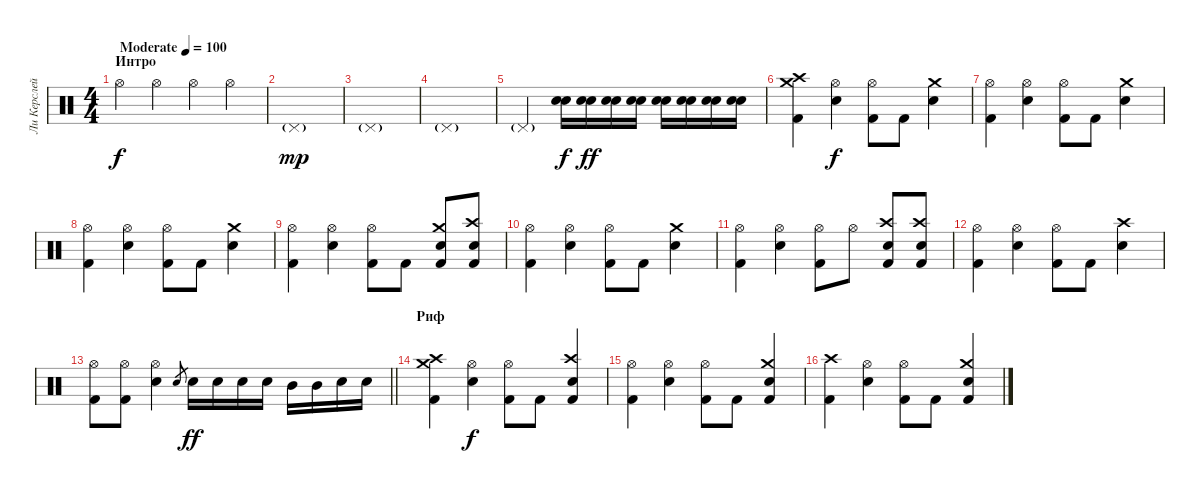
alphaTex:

\track ("Ли Керслейк" "Ли Керслей") {instrument percussion}
\staff {score}
\articulation defaults
\ts (4 4)
\section ("" "Интро")
\tempo (100 "Moderate")
\clef neutral
\ks c "Hi-Hat (open)".4{dy f} "Hi-Hat (open)".4 "Hi-Hat (open)".4 "Hi-Hat (open)".4
|
"Pedal Hi-Hat (hit)"{g}.1{dy mp} |
"Pedal Hi-Hat (hit)"{g}.1 |
"Pedal Hi-Hat (hit)"{g}.1 |
"Pedal Hi-Hat (hit)"{g}.2 ("Snare (hit) 2" "Snare (hit) 2").16{dy f} ("Snare (hit) 2" "Snare (hit) 2").16{dy ff} ("Snare (hit) 2" "Snare (hit) 2").16 ("Snare (hit) 2" "Snare (hit) 2").16 ("Snare (hit) 2" "Snare (hit) 2").16 ("Snare (hit) 2" "Snare (hit) 2").16 ("Snare (hit) 2" "Snare (hit) 2").16 ("Snare (hit) 2" "Snare (hit) 2").16 |
("Crash high (hit)" "Crash medium (hit)" "Kick (hit) 2").4 ("Hi-Hat (open)" "Snare (hit) 2").4{dy f} ("Hi-Hat (open)" "Kick (hit) 2").8 "Kick (hit) 2".8 ("Crash medium (hit)" "Snare (hit) 2").4 |
("Hi-Hat (open)" "Kick (hit) 2").4 ("Hi-Hat (open)" "Snare (hit) 2").4 ("Hi-Hat (open)" "Kick (hit) 2").8 "Kick (hit) 2".8 ("Crash medium (hit)" "Snare (hit) 2").4 |
("Hi-Hat (open)" "Kick (hit) 2").4 ("Hi-Hat (open)" "Snare (hit) 2").4 ("Hi-Hat (open)" "Kick (hit) 2").8 "Kick (hit) 2".8 ("Crash medium (hit)" "Snare (hit) 2").4 |
("Hi-Hat (open)" "Kick (hit) 2").4 ("Hi-Hat (open)" "Snare (hit) 2").4 ("Hi-Hat (open)" "Kick (hit) 2").8 "Kick (hit) 2".8 ("Crash medium (hit)" "Kick (hit) 2" "Snare (hit) 2").8 ("Crash high (hit)" "Kick (hit) 2" "Snare (hit) 2").8 |
("Hi-Hat (open)" "Kick (hit) 2").4 ("Hi-Hat (open)" "Snare (hit) 2").4 ("Hi-Hat (open)" "Kick (hit) 2").8 "Kick (hit) 2".8 ("Crash medium (hit)" "Snare (hit) 2").4 |
("Hi-Hat (open)" "Kick (hit) 2").4 ("Hi-Hat (open)" "Snare (hit) 2").4 ("Hi-Hat (open)" "Kick (hit) 2").8 "Hi-Hat (open)".8 ("Crash high (hit)" "Kick (hit) 2" "Snare (hit) 2").8 ("Crash high (hit)" "Kick (hit) 2" "Snare (hit) 2").8 |
("Hi-Hat (open)" "Kick (hit) 2").4 ("Hi-Hat (open)" "Snare (hit) 2").4 ("Hi-Hat (open)" "Kick (hit) 2").8 "Kick (hit) 2".8 ("Crash high (hit)" "Snare (hit) 2").4 |
\barLineRight lightlight
("Hi-Hat (open)" "Kick (hit) 2").8 ("Hi-Hat (open)" "Kick (hit) 2").8 ("Hi-Hat (open)" "Snare (hit) 2").4 "Snare (hit) 2".8{gr} "Snare (hit) 2".16{dy ff} "Snare (hit) 2".16 "Snare (hit) 2".16 "Snare (hit) 2".16 "Mid Tom (hit)".16 "Mid Tom (hit)".16 "Snare (hit) 2".16 "Snare (hit) 2".16 |
\section ("" "Риф")
("Crash high (hit)" "Crash medium (hit)" "Kick (hit) 2").4 ("Hi-Hat (open)" "Snare (hit) 2").4{dy f} ("Hi-Hat (open)" "Kick (hit) 2").8 "Kick (hit) 2".8 ("Crash high (hit)" "Snare (hit) 2" "Kick (hit) 2").4 |
("Hi-Hat (open)" "Kick (hit) 2").4 ("Hi-Hat (open)" "Snare (hit) 2").4 ("Hi-Hat (open)" "Kick (hit) 2").8 "Kick (hit) 2".8 ("Crash medium (hit)" "Snare (hit) 2" "Kick (hit) 2").4 |
("Crash high (hit)" "Kick (hit) 2").4 ("Hi-Hat (open)" "Snare (hit) 2").4 ("Hi-Hat (open)" "Kick (hit) 2").8 "Kick (hit) 2".8 ("Crash medium (hit)" "Snare (hit) 2" "Kick (hit) 2").4
